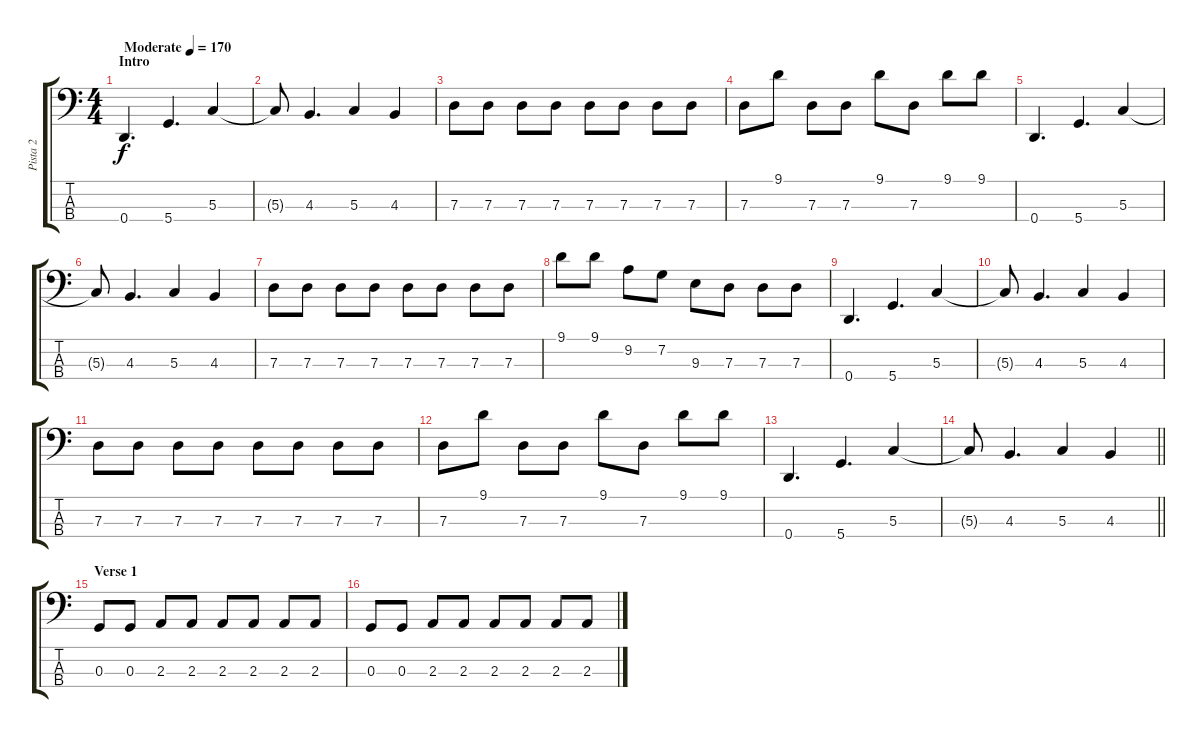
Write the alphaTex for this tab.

\track ("Pista 2" "Pista 2") {instrument electricbassfinger}
\staff {score tabs}
\tuning (F2 C2 G1 D1) {hide}
\ts (4 4)
\section ("" "Intro")
\tempo (170 "Moderate")
\clef f4
\ks c
0.4.4{d dy f instrument electricbassfinger} 5.4.4{d} 5.3.4 |
5.3{t}.8 4.3.4{d} 5.3.4 4.3.4 |
7.3.8 7.3.8 7.3.8 7.3.8 7.3.8 7.3.8 7.3.8 7.3.8 |
7.3.8 9.1.8 7.3.8 7.3.8 9.1.8 7.3.8 9.1.8 9.1.8 |
0.4.4{d} 5.4.4{d} 5.3.4 |
5.3{t}.8 4.3.4{d} 5.3.4 4.3.4 |
7.3.8 7.3.8 7.3.8 7.3.8 7.3.8 7.3.8 7.3.8 7.3.8 |
9.1.8 9.1.8 9.2.8 7.2.8 9.3.8 7.3.8 7.3.8 7.3.8 |
0.4.4{d} 5.4.4{d} 5.3.4 |
5.3{t}.8 4.3.4{d} 5.3.4 4.3.4 |
7.3.8 7.3.8 7.3.8 7.3.8 7.3.8 7.3.8 7.3.8 7.3.8 |
7.3.8 9.1.8 7.3.8 7.3.8 9.1.8 7.3.8 9.1.8 9.1.8 |
0.4.4{d} 5.4.4{d} 5.3.4 |
\barLineRight lightlight
5.3{t}.8 4.3.4{d} 5.3.4 4.3.4 |
\section ("" "Verse 1")
0.3.8 0.3.8 2.3.8 2.3.8 2.3.8 2.3.8 2.3.8 2.3.8 |
0.3.8 0.3.8 2.3.8 2.3.8 2.3.8 2.3.8 2.3.8 2.3.8
